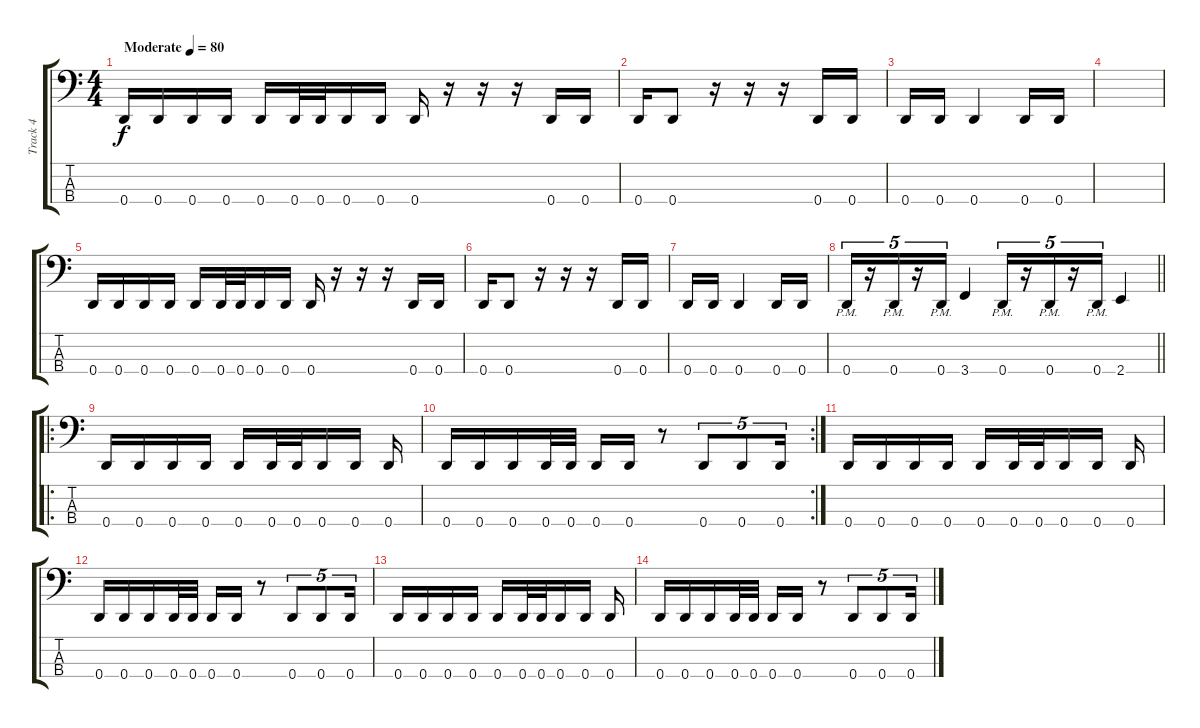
\track ("Track 4" "Track 4") {instrument electricbassfinger}
\staff {score tabs}
\tuning (G2 D2 A1 D1) {hide}
\ts (4 4)
\tempo (80 "Moderate")
\clef f4
\ks c
0.4.16{dy f instrument electricbassfinger} 0.4.16 0.4.16 0.4.16 0.4.16 0.4.32 0.4.32 0.4.16 0.4.16 0.4.16 r.16 r.16 r.16 0.4.16 0.4.16 |
0.4.16 0.4.8 r.16 r.16 r.16 0.4.16 0.4.16 |
0.4.16 0.4.16 0.4.4 0.4.16 0.4.16 |
|
0.4.16 0.4.16 0.4.16 0.4.16 0.4.16 0.4.32 0.4.32 0.4.16 0.4.16 0.4.16 r.16 r.16 r.16 0.4.16 0.4.16 |
0.4.16 0.4.8 r.16 r.16 r.16 0.4.16 0.4.16 |
0.4.16 0.4.16 0.4.4 0.4.16 0.4.16 |
\barLineRight lightlight
0.4{pm}.16{tu (5 4)} r.16{tu (5 4)} 0.4{pm}.16{tu (5 4)} r.16{tu (5 4)} 0.4{pm}.16{tu (5 4)} 3.4.4 0.4{pm}.16{tu (5 4)} r.16{tu (5 4)} 0.4{pm}.16{tu (5 4)} r.16{tu (5 4)} 0.4{pm}.16{tu (5 4)} 2.4.4 |
\ro
0.4.16 0.4.16 0.4.16 0.4.16 0.4.16 0.4.32 0.4.32 0.4.16 0.4.16 0.4.16 |
\rc 2
0.4.16 0.4.16 0.4.16 0.4.32 0.4.32 0.4.16 0.4.16 r.8 0.4.8{tu (5 4)} 0.4.8{tu (5 4)} 0.4.16{tu (5 4)} |
0.4.16{volume 4} 0.4.16 0.4.16 0.4.16 0.4.16 0.4.32 0.4.32 0.4.16 0.4.16 0.4.16 |
0.4.16 0.4.16 0.4.16 0.4.32 0.4.32 0.4.16 0.4.16 r.8 0.4.8{tu (5 4)} 0.4.8{tu (5 4)} 0.4.16{tu (5 4)} |
0.4.16 0.4.16 0.4.16 0.4.16 0.4.16 0.4.32 0.4.32 0.4.16 0.4.16 0.4.16 |
0.4.16 0.4.16 0.4.16 0.4.32 0.4.32 0.4.16 0.4.16 r.8 0.4.8{tu (5 4)} 0.4.8{tu (5 4)} 0.4.16{tu (5 4)}
